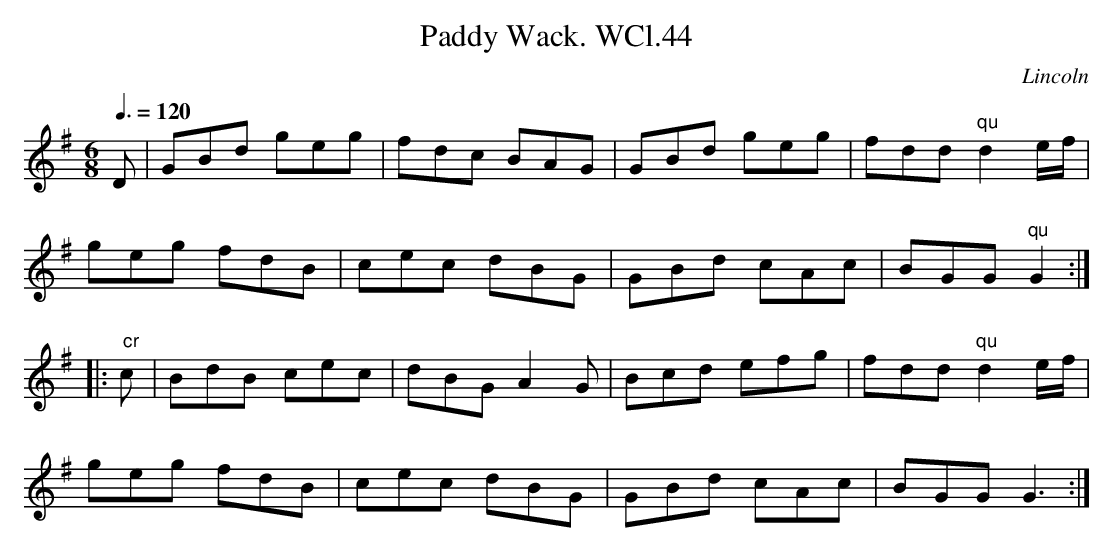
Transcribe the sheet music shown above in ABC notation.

X:1
T:Paddy Wack. WCl.44
L:1/8
M:6/8
O:Lincoln
Q:3/8=120
K:G
D|GBd geg|fdc BAG|GBd geg|fdd"qu"d2 e/f/|!
geg fdB|cec dBG|GBd cAc|BGG"qu"G2:|!
|:" cr"c|BdB cec|dBG A2G|Bcd efg|fdd"qu"d2 e/f/|!
geg fdB|cec dBG|GBd cAc|BGG G3:|
